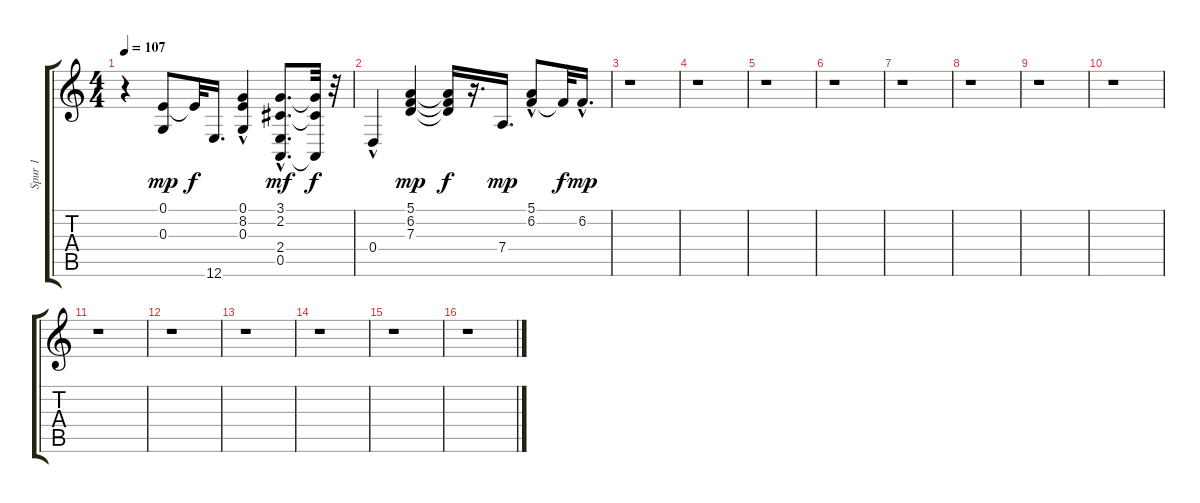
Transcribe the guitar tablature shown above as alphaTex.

\track ("Spur 1" "Spur 1") {instrument acousticgrandpiano}
\staff {score tabs}
\tuning (E4 B3 G3 D3 A2 E2) {hide}
\ts (4 4)
\tempo 107
\clef g2
\ks c
r.4{dy f} (0.1 0.3).8{dy mp} 0.1{t}.32{dy f} 12.6.16{d} (0.1{hac} 8.2{hac} 0.3{hac}).4 (3.1{hac} 2.2{hac} 2.4 0.5{hac}).8{d dy mf} (3.1{t} 2.2{t} 0.5{t}).32{dy f} r.32 |
0.4{hac}.4 (5.1 6.2 7.3).4{dy mp} (5.1{t} 6.2{t} 7.3{t}).16{dy f} r.16{d} 7.4.16{d dy mp} (5.1{hac} 6.2).8 6.2{t}.32{dy f} 6.2{hac}.16{d dy mp} |
r.1 |
r.1 |
r.1 |
r.1 |
r.1 |
r.1 |
r.1 |
r.1 |
r.1 |
r.1 |
r.1 |
r.1 |
r.1 |
r.1
